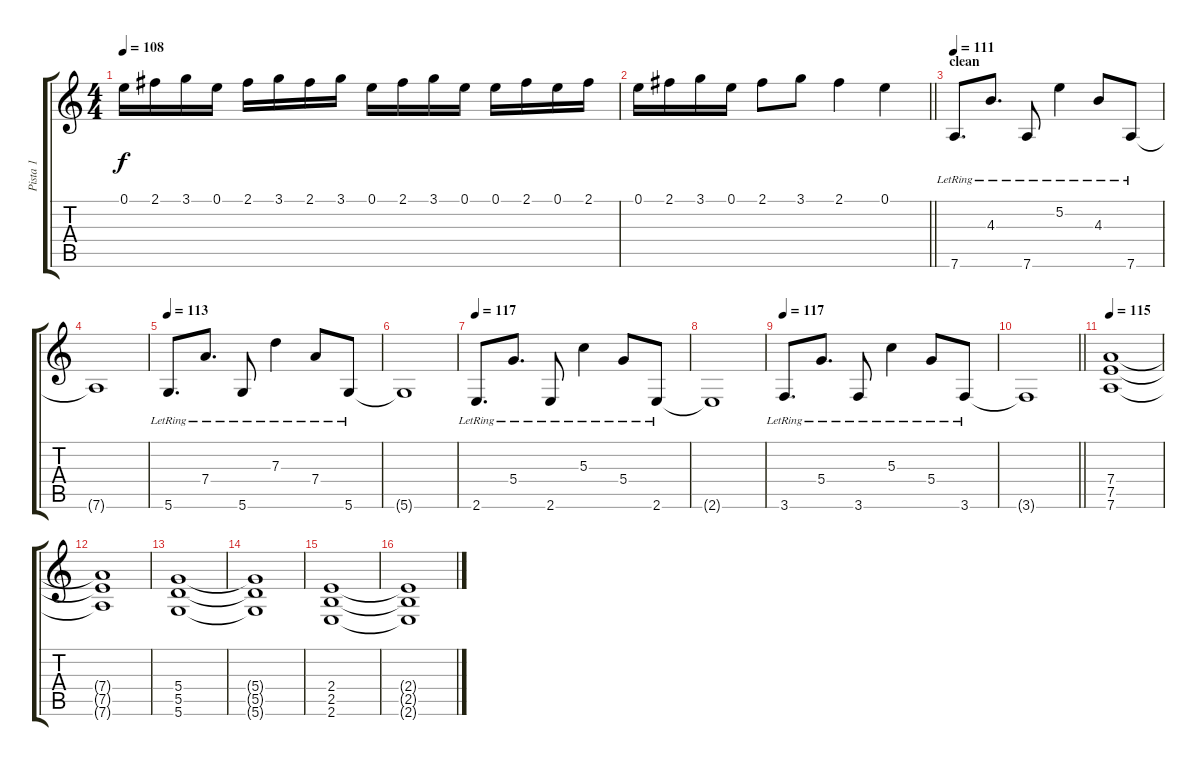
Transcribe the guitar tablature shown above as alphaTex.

\track ("Pista 1" "Pista 1") {instrument distortionguitar}
\staff {score tabs}
\tuning (E4 B3 G3 D3 A2 D2) {hide}
\ts (4 4)
\tempo 108
\clef g2
\ks aminor
0.1.16{dy f} 2.1.16 3.1.16 0.1.16 2.1.16 3.1.16 2.1.16 3.1.16 0.1.16 2.1.16 3.1.16 0.1.16 0.1.16 2.1.16 0.1.16 2.1.16 |
\barLineRight lightlight
0.1.16 2.1.16 3.1.16 0.1.16 2.1.8 3.1.8 2.1.4 0.1.4 |
\section ("" "clean")
\tempo 111
7.6{lr}.8{d instrument electricguitarjazz} 4.3{lr}.8{d} 7.6{lr}.8 5.2{lr}.4 4.3{lr}.8 7.6{lr}.8 |
7.6{t}.1{instrument electricguitarjazz} |
\tempo 113
5.6{lr}.8{d instrument electricguitarjazz} 7.4{lr}.8{d} 5.6{lr}.8 7.3{lr}.4 7.4{lr}.8 5.6{lr}.8 |
5.6{t}.1{instrument electricguitarjazz} |
\tempo 117
2.6{lr}.8{d instrument electricguitarjazz} 5.4{lr}.8{d} 2.6{lr}.8 5.3{lr}.4 5.4{lr}.8 2.6{lr}.8 |
2.6{t}.1{instrument electricguitarjazz} |
\tempo 117
3.6{lr}.8{d instrument electricguitarjazz} 5.4{lr}.8{d} 3.6{lr}.8 5.3{lr}.4 5.4{lr}.8 3.6{lr}.8 |
\barLineRight lightlight
3.6{t}.1{instrument electricguitarjazz} |
\tempo 115
(7.4 7.5 7.6).1{instrument distortionguitar} |
(7.4{t} 7.5{t} 7.6{t}).1 |
(5.4 5.5 5.6).1 |
(5.4{t} 5.5{t} 5.6{t}).1 |
(2.4 2.5 2.6).1 |
(2.4{t} 2.5{t} 2.6{t}).1
